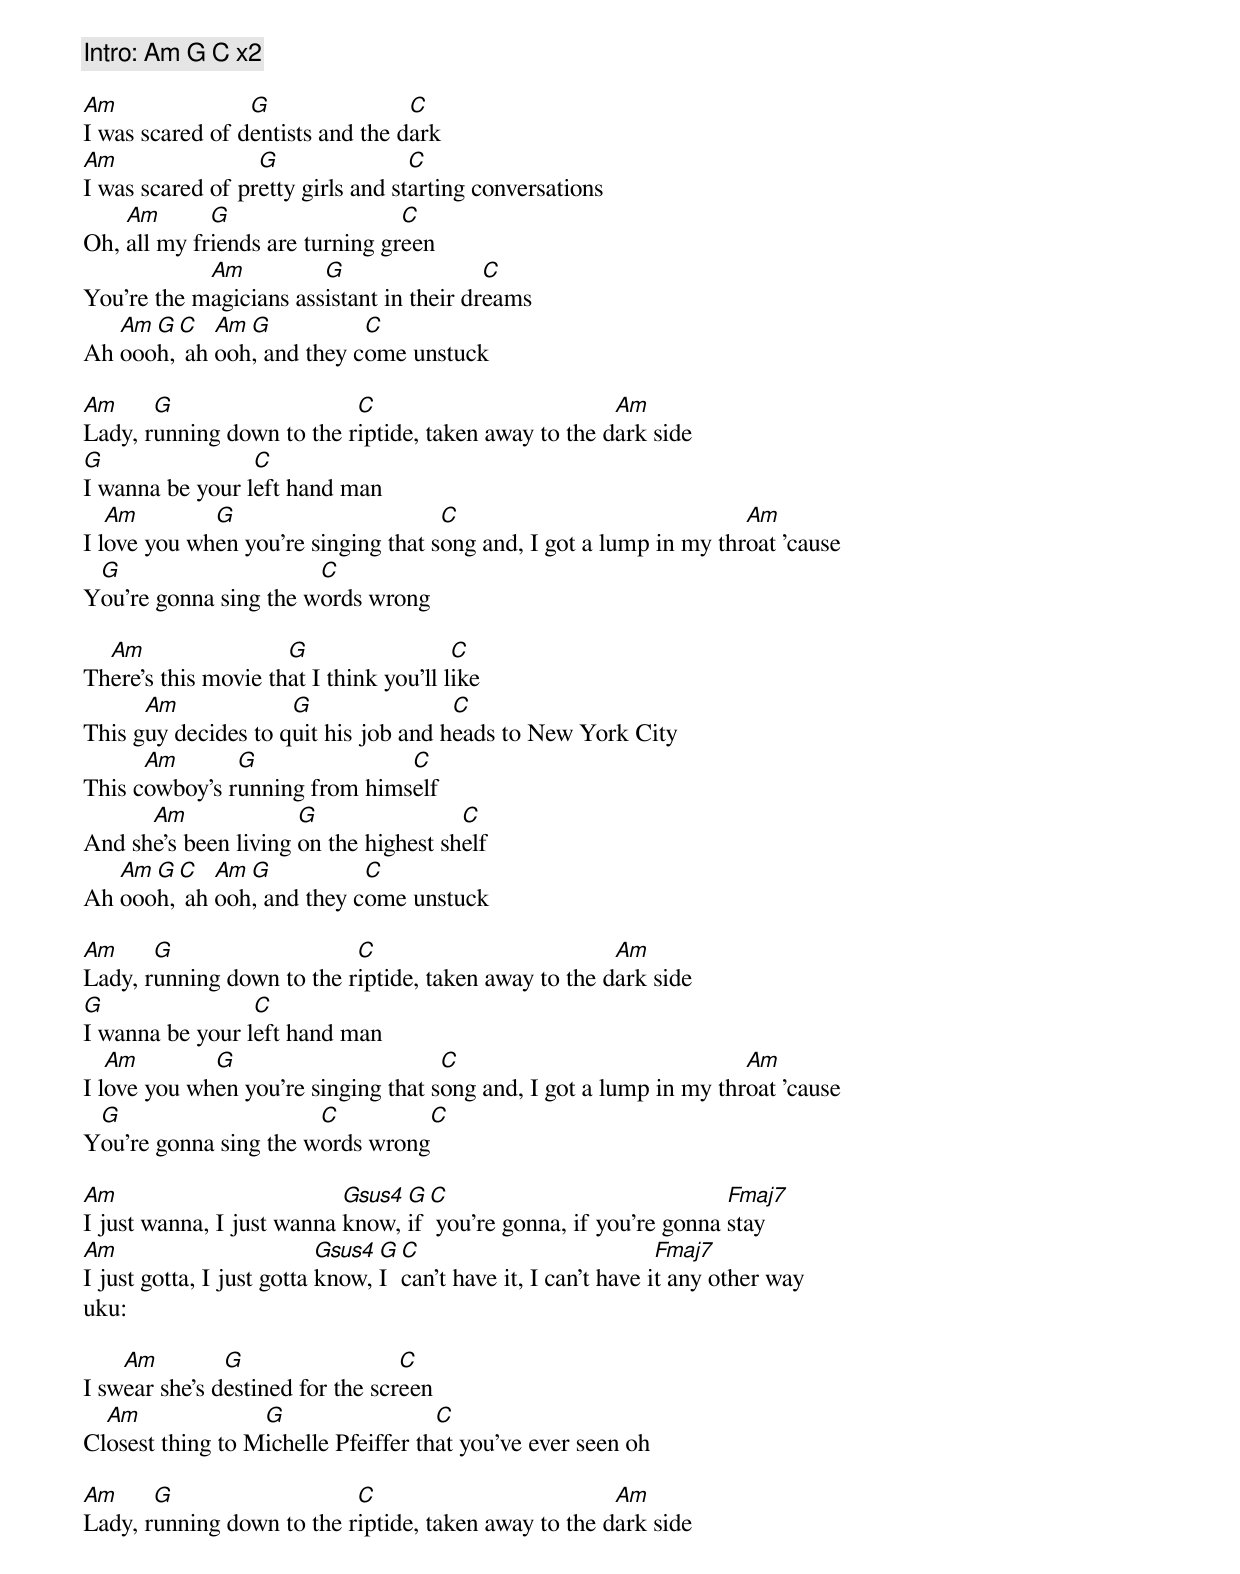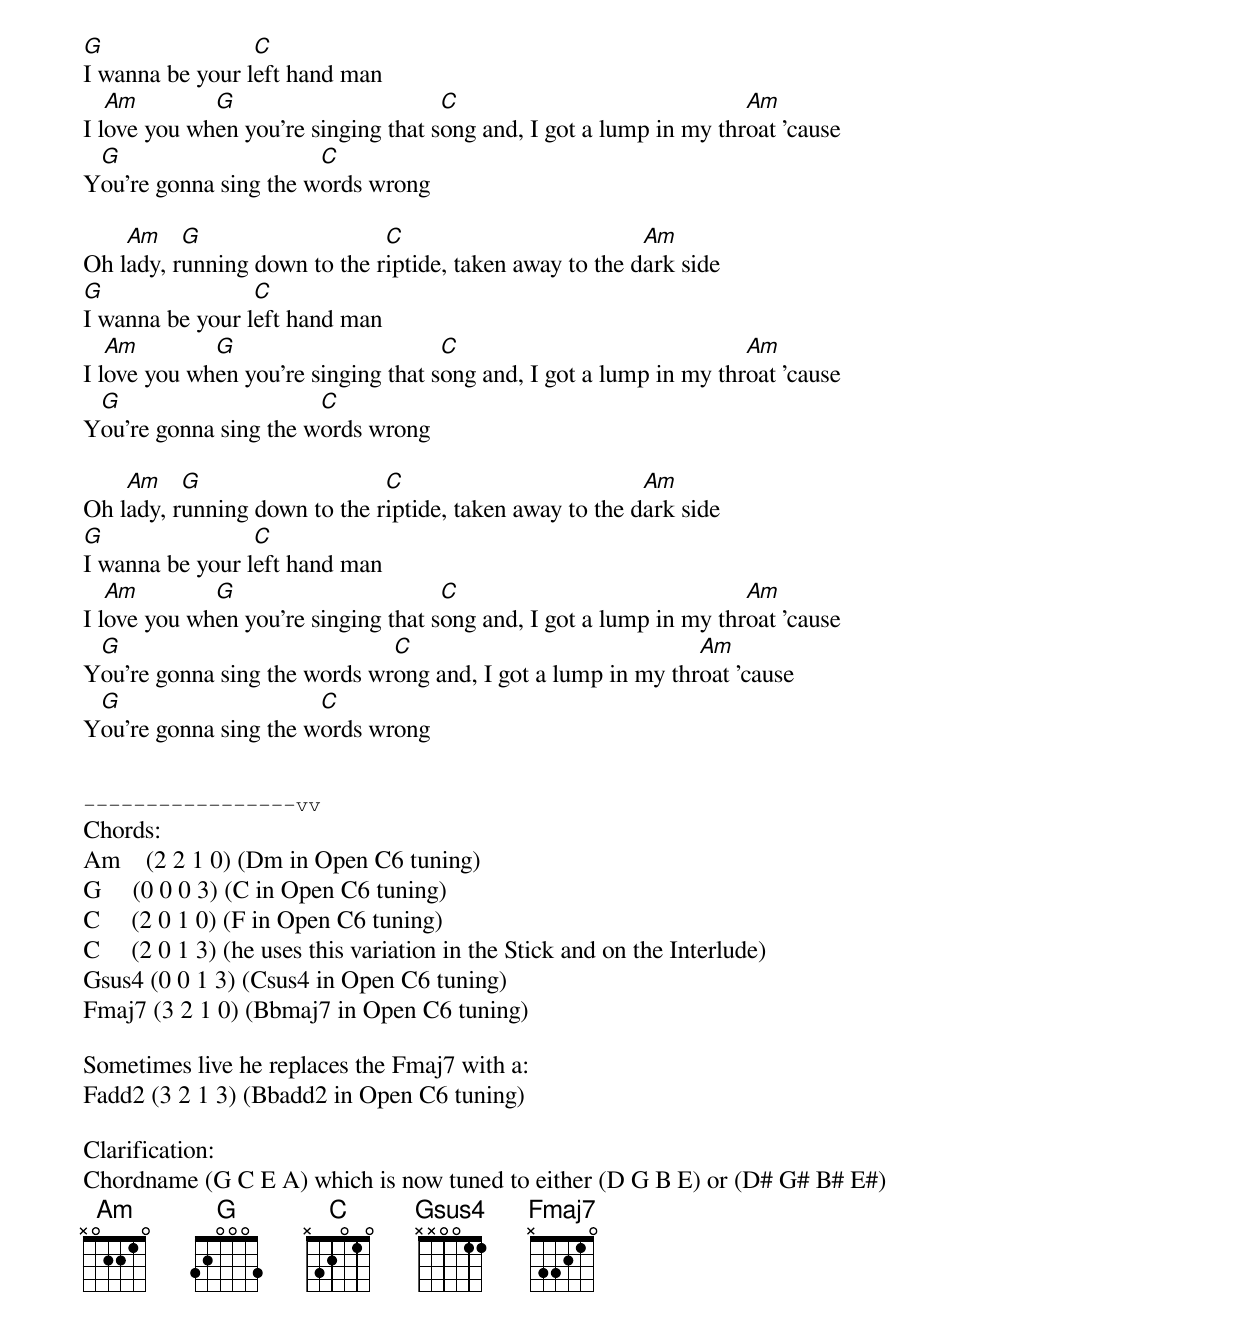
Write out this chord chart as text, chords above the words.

[Intro]: Am G C x2

Am               G                C
I was scared of dentists and the dark
Am                G                C
I was scared of pretty girls and starting conversations
    Am       G                   C
Oh, all my friends are turning green
            Am          G                 C
You're the magicians assistant in their dreams
   Am G C   Am G           C
Ah oooh, ah ooh, and they come unstuck

Am     G                   C                          Am
Lady, running down to the riptide, taken away to the dark side
G                C
I wanna be your left hand man
   Am        G                       C                              Am
I love you when you're singing that song and, I got a lump in my throat 'cause
 G                     C
You're gonna sing the words wrong

  Am                 G                  C
There's this movie that I think you'll like
      Am             G                C
This guy decides to quit his job and heads to New York City
      Am       G               C
This cowboy's running from himself
      Am              G                C
And she's been living on the highest shelf
   Am G C   Am G           C
Ah oooh, ah ooh, and they come unstuck

Am     G                   C                          Am
Lady, running down to the riptide, taken away to the dark side
G                C
I wanna be your left hand man
   Am        G                       C                              Am
I love you when you're singing that song and, I got a lump in my throat 'cause
 G                     C         C
You're gonna sing the words wrong

Am                         Gsus4 G C                              Fmaj7
I just wanna, I just wanna know, if you're gonna, if you're gonna stay
Am                         Gsus4 G C                            Fmaj7
I just gotta, I just gotta know, I can't have it, I can't have it any other way
uku:
Gsus4 0233
Fmaj7 2413

    Am         G                  C
I swear she's destined for the screen
  Am              G                  C
Closest thing to Michelle Pfeiffer that you've ever seen oh

Am     G                   C                          Am
Lady, running down to the riptide, taken away to the dark side
G                C
I wanna be your left hand man
   Am        G                       C                              Am
I love you when you're singing that song and, I got a lump in my throat 'cause
 G                     C
You're gonna sing the words wrong

    Am    G                   C                          Am
Oh lady, running down to the riptide, taken away to the dark side
G                C
I wanna be your left hand man
   Am        G                       C                              Am
I love you when you're singing that song and, I got a lump in my throat 'cause
 G                     C
You're gonna sing the words wrong

    Am    G                   C                          Am
Oh lady, running down to the riptide, taken away to the dark side
G                C
I wanna be your left hand man
   Am        G                       C                              Am
I love you when you're singing that song and, I got a lump in my throat 'cause
 G                            C                              Am
You're gonna sing the words wrong and, I got a lump in my throat 'cause
 G                     C
You're gonna sing the words wrong


-----------------vv
Chords:
Am    (2 2 1 0) (Dm in Open C6 tuning)
G     (0 0 0 3) (C in Open C6 tuning)
C     (2 0 1 0) (F in Open C6 tuning)
C     (2 0 1 3) (he uses this variation in the Stick and on the Interlude)
Gsus4 (0 0 1 3) (Csus4 in Open C6 tuning)
Fmaj7 (3 2 1 0) (Bbmaj7 in Open C6 tuning)

Sometimes live he replaces the Fmaj7 with a:
Fadd2 (3 2 1 3) (Bbadd2 in Open C6 tuning)

Clarification:
Chordname (G C E A) which is now tuned to either (D G B E) or (D# G# B# E#)
